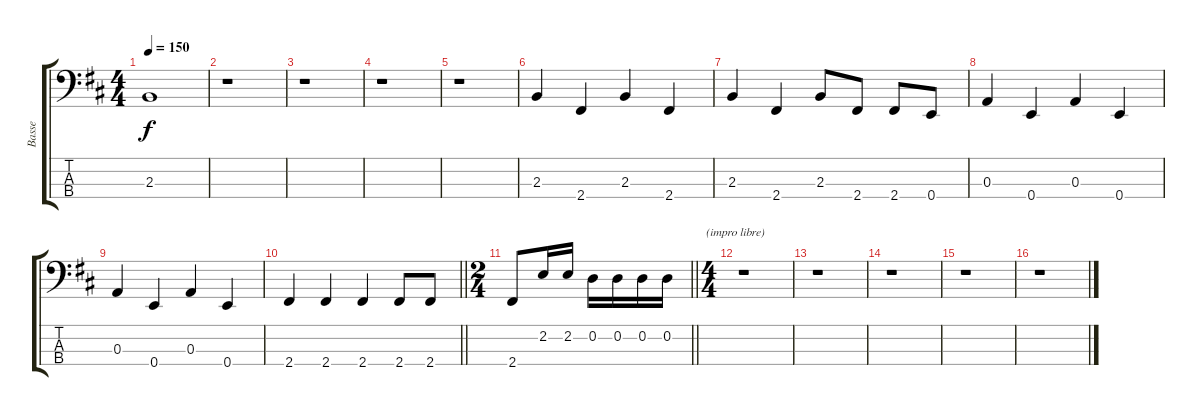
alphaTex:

\track ("Basse" "Basse") {instrument electricbassfinger}
\staff {score tabs}
\tuning (G2 D2 A1 E1) {hide}
\ts (4 4)
\tempo 150
\clef f4
\ks d
2.3{t}.1{dy f} |
r.1 |
r.1 |
r.1 |
r.1 |
2.3.4 2.4.4 2.3.4 2.4.4 |
2.3.4 2.4.4 2.3.8 2.4.8 2.4.8 0.4.8 |
0.3.4 0.4.4 0.3.4 0.4.4 |
0.3.4 0.4.4 0.3.4 0.4.4 |
\barLineRight lightlight
2.4.4 2.4.4 2.4.4 2.4.8 2.4.8 |
\ts (2 4)
\barLineRight lightlight
2.4.8 2.2.16 2.2.16 0.2.16 0.2.16 0.2.16 0.2.16{txt "             (impro libre)"} |
\ts (4 4)
r.1 |
r.1 |
r.1 |
r.1 |
r.1
